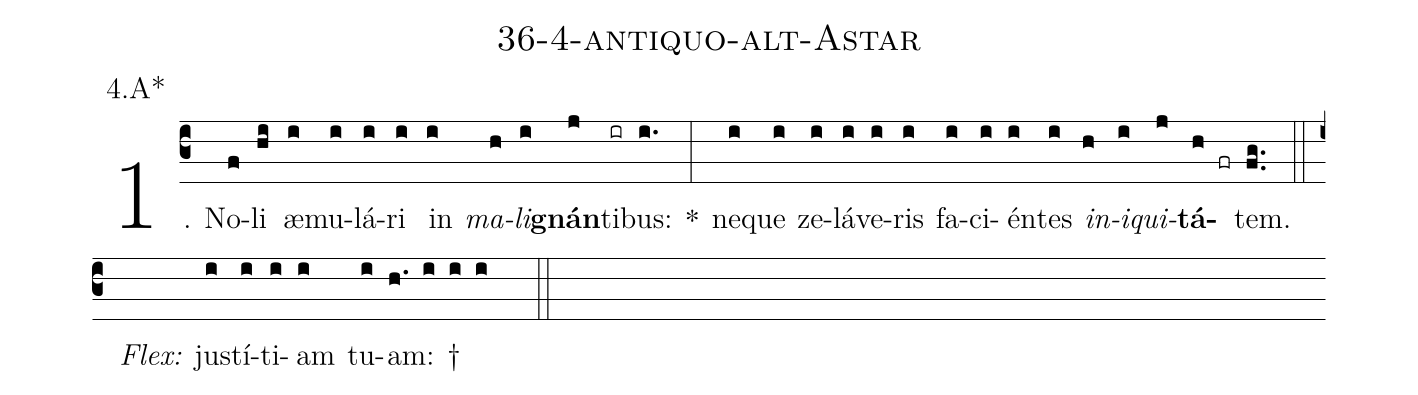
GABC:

name: 36-4-antiquo-alt-Astar;
annotation: 4.A*;
%%
(c3)1. No(f)li(hi) æ(i)mu(i)lá(i)ri(i) in(i) <i>ma</i>(h)<i>li</i>(i)<b>gnán</b>(j)ti(ir)bus:(i.) *(:) ne(i)que(i) ze(i)lá(i)ve(i)ris(i) fa(i)ci(i)én(i)tes(i) <i>in</i>(h)<i>i</i>(i)<i>qui</i>(j)<b>tá</b>(h fr)tem.(fg..) (::)
<i>Flex:</i>()  jus(i)tí(i)ti(i)am(i) tu(i)am: †(h. i i i  ::)
